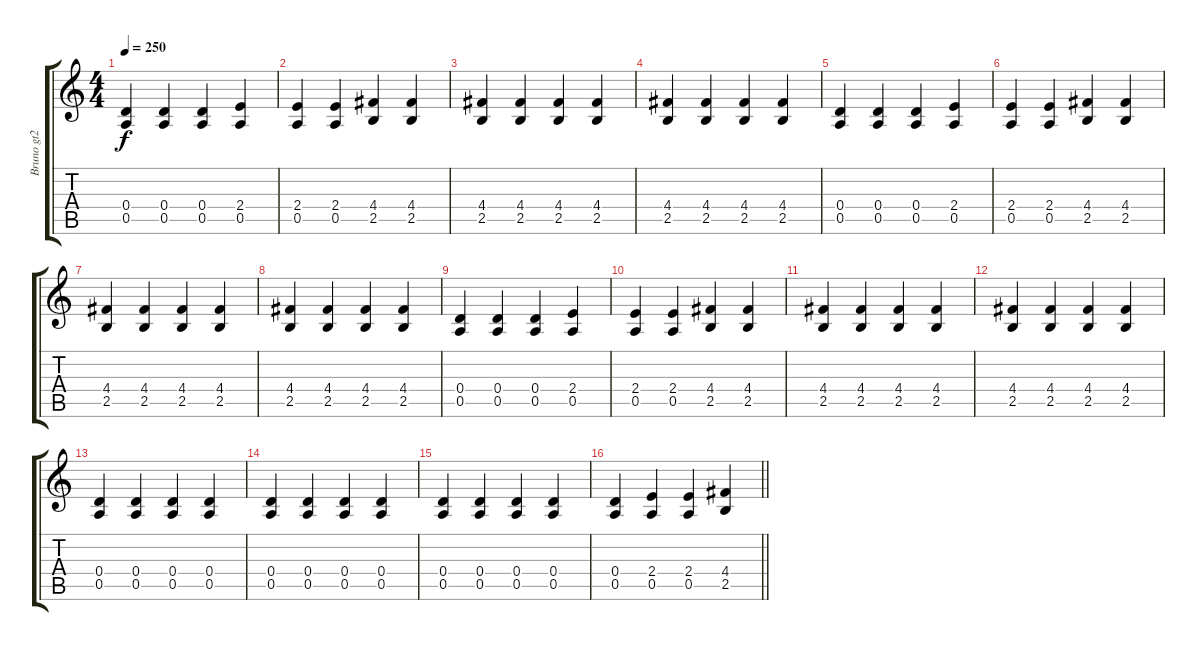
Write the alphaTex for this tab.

\track ("Bruno gt2" "Bruno gt2") {instrument distortionguitar}
\staff {score tabs}
\tuning (E4 B3 G3 D3 A2 E2) {hide}
\ts (4 4)
\tempo 250
\clef g2
\ks c
(0.4 0.5).4{dy f} (0.4 0.5).4 (0.4 0.5).4 (2.4 0.5).4 |
(2.4 0.5).4 (2.4 0.5).4 (4.4 2.5).4 (4.4 2.5).4 |
(4.4 2.5).4 (4.4 2.5).4 (4.4 2.5).4 (4.4 2.5).4 |
(4.4 2.5).4 (4.4 2.5).4 (4.4 2.5).4 (4.4 2.5).4 |
(0.4 0.5).4 (0.4 0.5).4 (0.4 0.5).4 (2.4 0.5).4 |
(2.4 0.5).4 (2.4 0.5).4 (4.4 2.5).4 (4.4 2.5).4 |
(4.4 2.5).4 (4.4 2.5).4 (4.4 2.5).4 (4.4 2.5).4 |
(4.4 2.5).4 (4.4 2.5).4 (4.4 2.5).4 (4.4 2.5).4 |
(0.4 0.5).4 (0.4 0.5).4 (0.4 0.5).4 (2.4 0.5).4 |
(2.4 0.5).4 (2.4 0.5).4 (4.4 2.5).4 (4.4 2.5).4 |
(4.4 2.5).4 (4.4 2.5).4 (4.4 2.5).4 (4.4 2.5).4 |
(4.4 2.5).4 (4.4 2.5).4 (4.4 2.5).4 (4.4 2.5).4 |
(0.4 0.5).4 (0.4 0.5).4 (0.4 0.5).4 (0.4 0.5).4 |
(0.4 0.5).4 (0.4 0.5).4 (0.4 0.5).4 (0.4 0.5).4 |
(0.4 0.5).4 (0.4 0.5).4 (0.4 0.5).4 (0.4 0.5).4 |
\barLineRight lightlight
(0.4 0.5).4 (2.4 0.5).4 (2.4 0.5).4 (4.4 2.5).4
